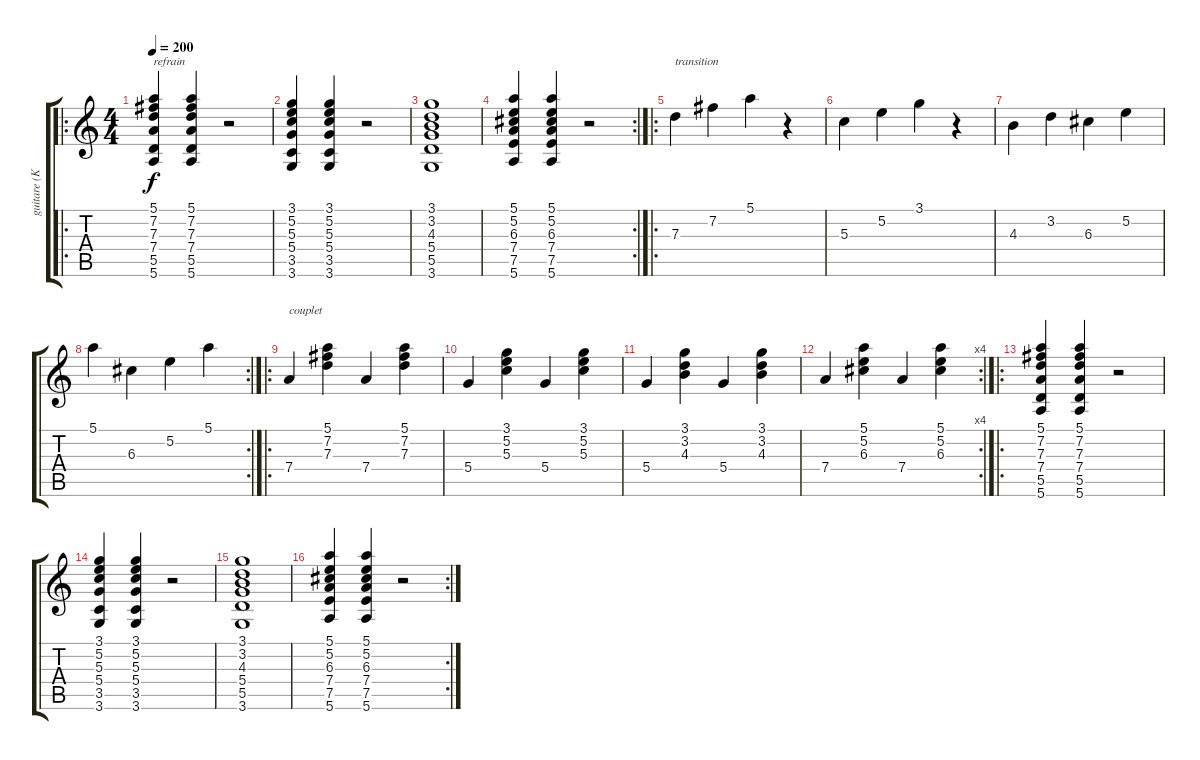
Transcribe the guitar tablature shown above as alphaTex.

\track ("guitare (K)" "guitare (K") {instrument acousticguitarnylon}
\staff {score tabs}
\tuning (E4 B3 G3 D3 A2 E2) {hide}
\ro
\ts (4 4)
\tempo 200
\clef g2
\ks c
(5.1 7.2 7.3 7.4 5.5 5.6).4{txt "refrain" dy f} (5.1 7.2 7.3 7.4 5.5 5.6).4 r.2 |
(3.1 5.2 5.3 5.4 3.5 3.6).4 (3.1 5.2 5.3 5.4 3.5 3.6).4 r.2 |
(3.1 3.2 4.3 5.4 5.5 3.6).1 |
\rc 2
(5.1 5.2 6.3 7.4 7.5 5.6).4 (5.1 5.2 6.3 7.4 7.5 5.6).4 r.2 |
\ro
7.3.4{txt "transition"} 7.2.4 5.1.4 r.4 |
5.3.4 5.2.4 3.1.4 r.4 |
4.3.4 3.2.4 6.3.4 5.2.4 |
\rc 2
5.1.4 6.3.4 5.2.4 5.1.4 |
\ro
7.4.4{txt "couplet"} (5.1 7.2 7.3).4 7.4.4 (5.1 7.2 7.3).4 |
5.4.4 (3.1 5.2 5.3).4 5.4.4 (3.1 5.2 5.3).4 |
5.4.4 (3.1 3.2 4.3).4 5.4.4 (3.1 3.2 4.3).4 |
\rc 4
7.4.4 (5.1 5.2 6.3).4 7.4.4 (5.1 5.2 6.3).4 |
\ro
(5.1 7.2 7.3 7.4 5.5 5.6).4 (5.1 7.2 7.3 7.4 5.5 5.6).4 r.2 |
(3.1 5.2 5.3 5.4 3.5 3.6).4 (3.1 5.2 5.3 5.4 3.5 3.6).4 r.2 |
(3.1 3.2 4.3 5.4 5.5 3.6).1 |
\rc 2
(5.1 5.2 6.3 7.4 7.5 5.6).4 (5.1 5.2 6.3 7.4 7.5 5.6).4 r.2
